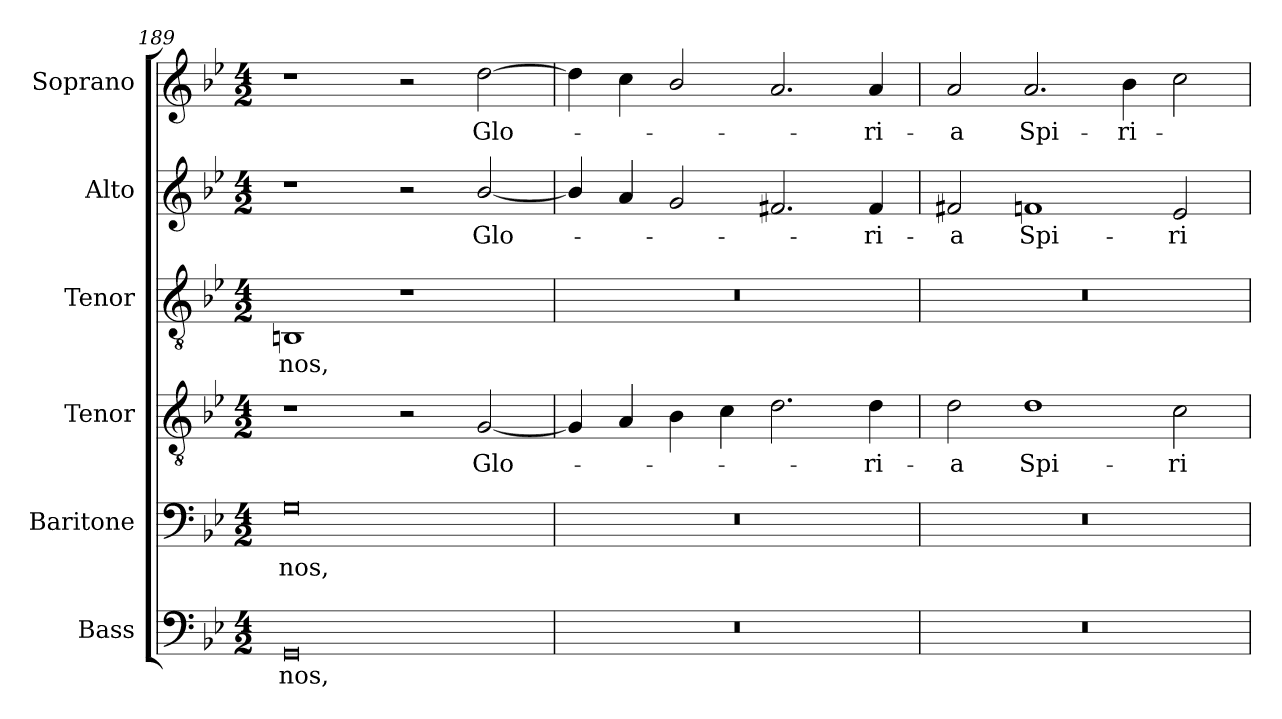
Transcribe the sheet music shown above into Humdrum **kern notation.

**kern	**text	**kern	**text	**kern	**text	**kern	**text	**kern	**text	**kern	**text
*part6	*part6	*part5	*part5	*part4	*part4	*part3	*part3	*part2	*part2	*part1	*part1
*staff6	*staff6	*staff5	*staff5	*staff4	*staff4	*staff3	*staff3	*staff2	*staff2	*staff1	*staff1
*I"Bass	*	*I"Baritone	*	*I"Tenor	*	*I"Tenor	*	*I"Alto	*	*I"Soprano	*
*I'B.	*	*I'Bar.	*	*I'T2.	*	*I'T1.	*	*I'A.	*	*I'S.	*
*clefF4	*	*clefF4	*	*clefGv2	*	*clefGv2	*	*clefG2	*	*clefG2	*
*	*	*	*	*ITrd7c12	*	*	*	*	*	*	*
*k[b-e-]	*	*k[b-e-]	*	*k[b-e-]	*	*k[b-e-]	*	*k[b-e-]	*	*k[b-e-]	*
*B-:	*	*B-:	*	*B-:	*	*B-:	*	*B-:	*	*B-:	*
*M4/2	*	*M4/2	*	*M4/2	*	*M4/2	*	*M4/2	*	*M4/2	*
=189	=189	=189	=189	=189	=189	=189	=189	=189	=189	=189	=189
!	!LO:LY:b:color=#000000	!	!	!	!	!	!	!	!	!	!
!	!	!	!LO:LY:b:color=#000000	!	!	!	!	!	!	!	!
!	!	!	!	!	!	!	!LO:LY:b:color=#000000	!	!	!	!
0GGi	nos,	0Gi	nos,	1r	.	1BBni	nos,	1r	.	1r	.
.	.	.	.	2r	.	1r	.	2r	.	2r	.
!	!	!	!	!	!LO:LY:b:color=#000000	!	!	!	!	!	!
!	!	!	!	!	!	!	!	!	!LO:LY:b:color=#000000	!	!
!	!	!	!	!	!	!	!	!	!	!	!LO:LY:b:color=#000000
.	.	.	.	[2GGi/	Glo-	.	.	[2b-i/	Glo-	[2ddi\	Glo-
!!LO:LB:g=z
=190	=190	=190	=190	=190	=190	=190	=190	=190	=190	=190	=190
!LO:N:vis=1	!	!LO:N:vis=1	!	!	!	!LO:N:vis=1	!	!	!	!	!
0r	.	0r	.	4GGi/]	.	0r	.	4b-i/]	.	4ddi\]	.
.	.	.	.	4AAi/	.	.	.	4ai/	.	4cci\	.
.	.	.	.	4BB-i\	.	.	.	2gi/	.	2b-i/	.
.	.	.	.	4Ci\	.	.	.	.	.	.	.
.	.	.	.	2.Di\	.	.	.	2.f#Xi/	.	2.ai/	.
!	!	!	!	!	!LO:LY:b:color=#000000	!	!	!	!	!	!
!	!	!	!	!	!	!	!	!	!LO:LY:b:color=#000000	!	!
!	!	!	!	!	!	!	!	!	!	!	!LO:LY:b:color=#000000
.	.	.	.	4Di\	-ri-	.	.	4f#i/	-ri-	4ai/	-ri-
=191	=191	=191	=191	=191	=191	=191	=191	=191	=191	=191	=191
!LO:N:vis=1	!	!LO:N:vis=1	!	!	!	!	!	!	!	!	!
!	!	!	!	!	!LO:LY:b:color=#000000	!LO:N:vis=1	!	!	!	!	!
!	!	!	!	!	!	!	!	!	!LO:LY:b:color=#000000	!	!
!	!	!	!	!	!	!	!	!	!	!	!LO:LY:b:color=#000000
0r	.	0r	.	2Di\	-a	0r	.	2f#Xi/	-a	2ai/	-a
!	!	!	!	!	!LO:LY:b:color=#000000	!	!	!	!	!	!
!	!	!	!	!	!	!	!	!	!LO:LY:b:color=#000000	!	!
!	!	!	!	!	!	!	!	!	!	!	!LO:LY:b:color=#000000
.	.	.	.	1Di	Spi-	.	.	1fni	Spi-	2.ai/	Spi-
!	!	!	!	!	!	!	!	!	!	!	!LO:LY:b:color=#000000
.	.	.	.	.	.	.	.	.	.	4b-i\	-ri-
!	!	!	!	!	!LO:LY:b:color=#000000	!	!	!	!	!	!
!	!	!	!	!	!	!	!	!	!LO:LY:b:color=#000000	!	!
.	.	.	.	2Ci\	-ri-	.	.	2e-i/	-ri-	2cci\	.
=	=	=	=	=	=	=	=	=	=	=	=
*-	*-	*-	*-	*-	*-	*-	*-	*-	*-	*-	*-
